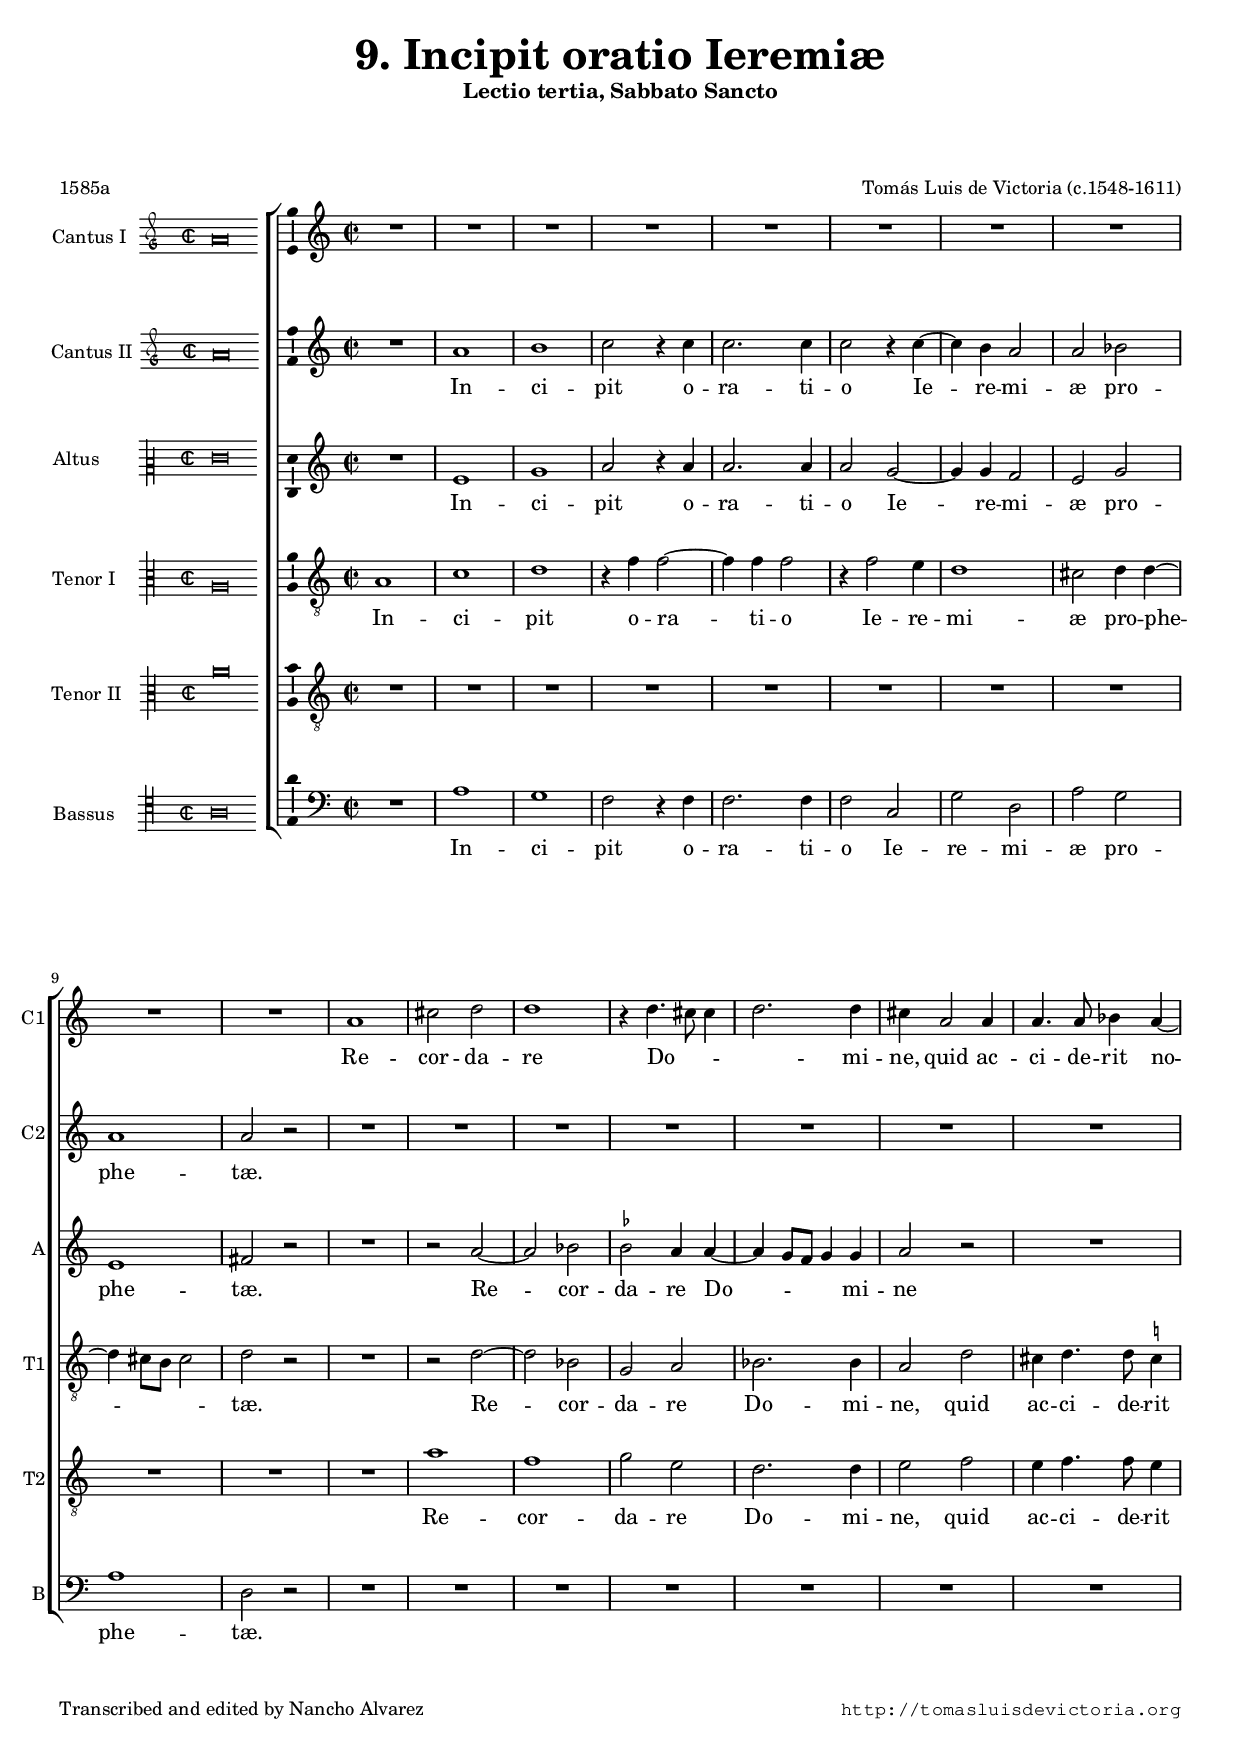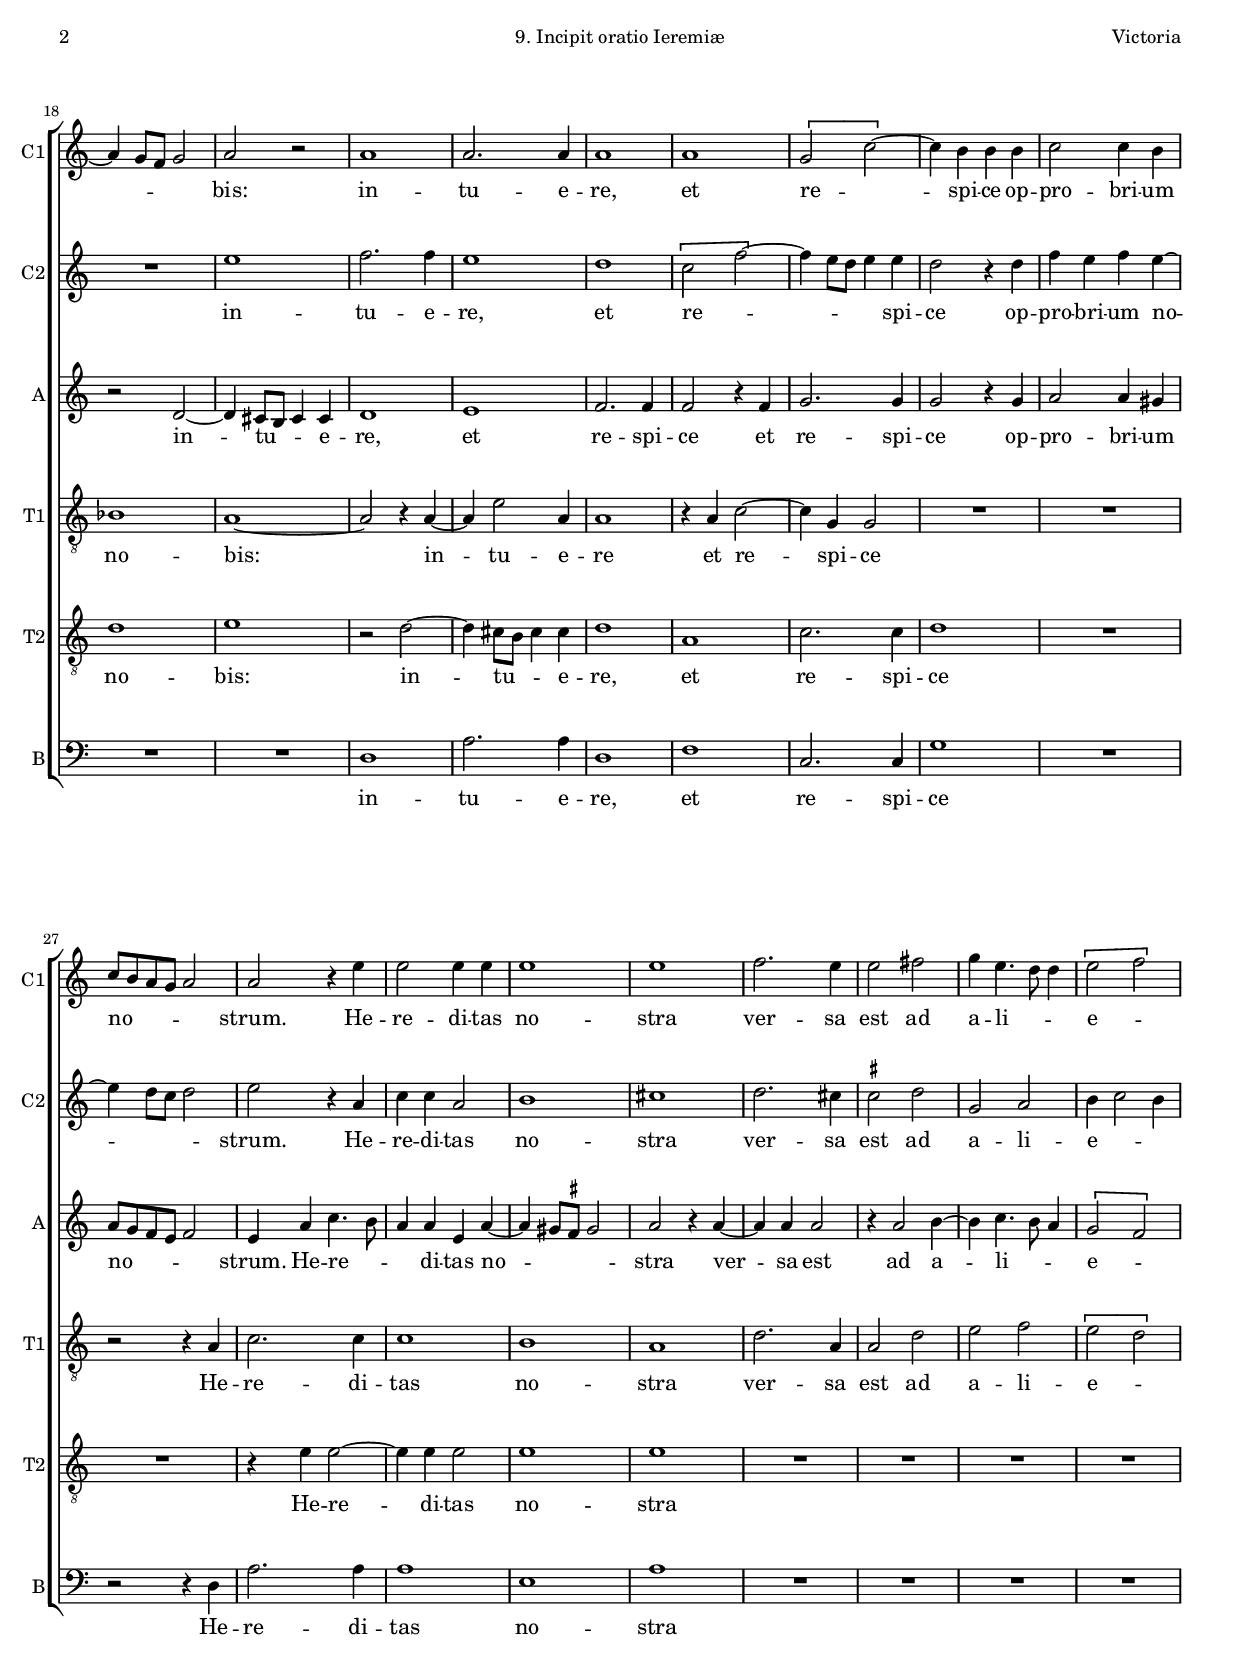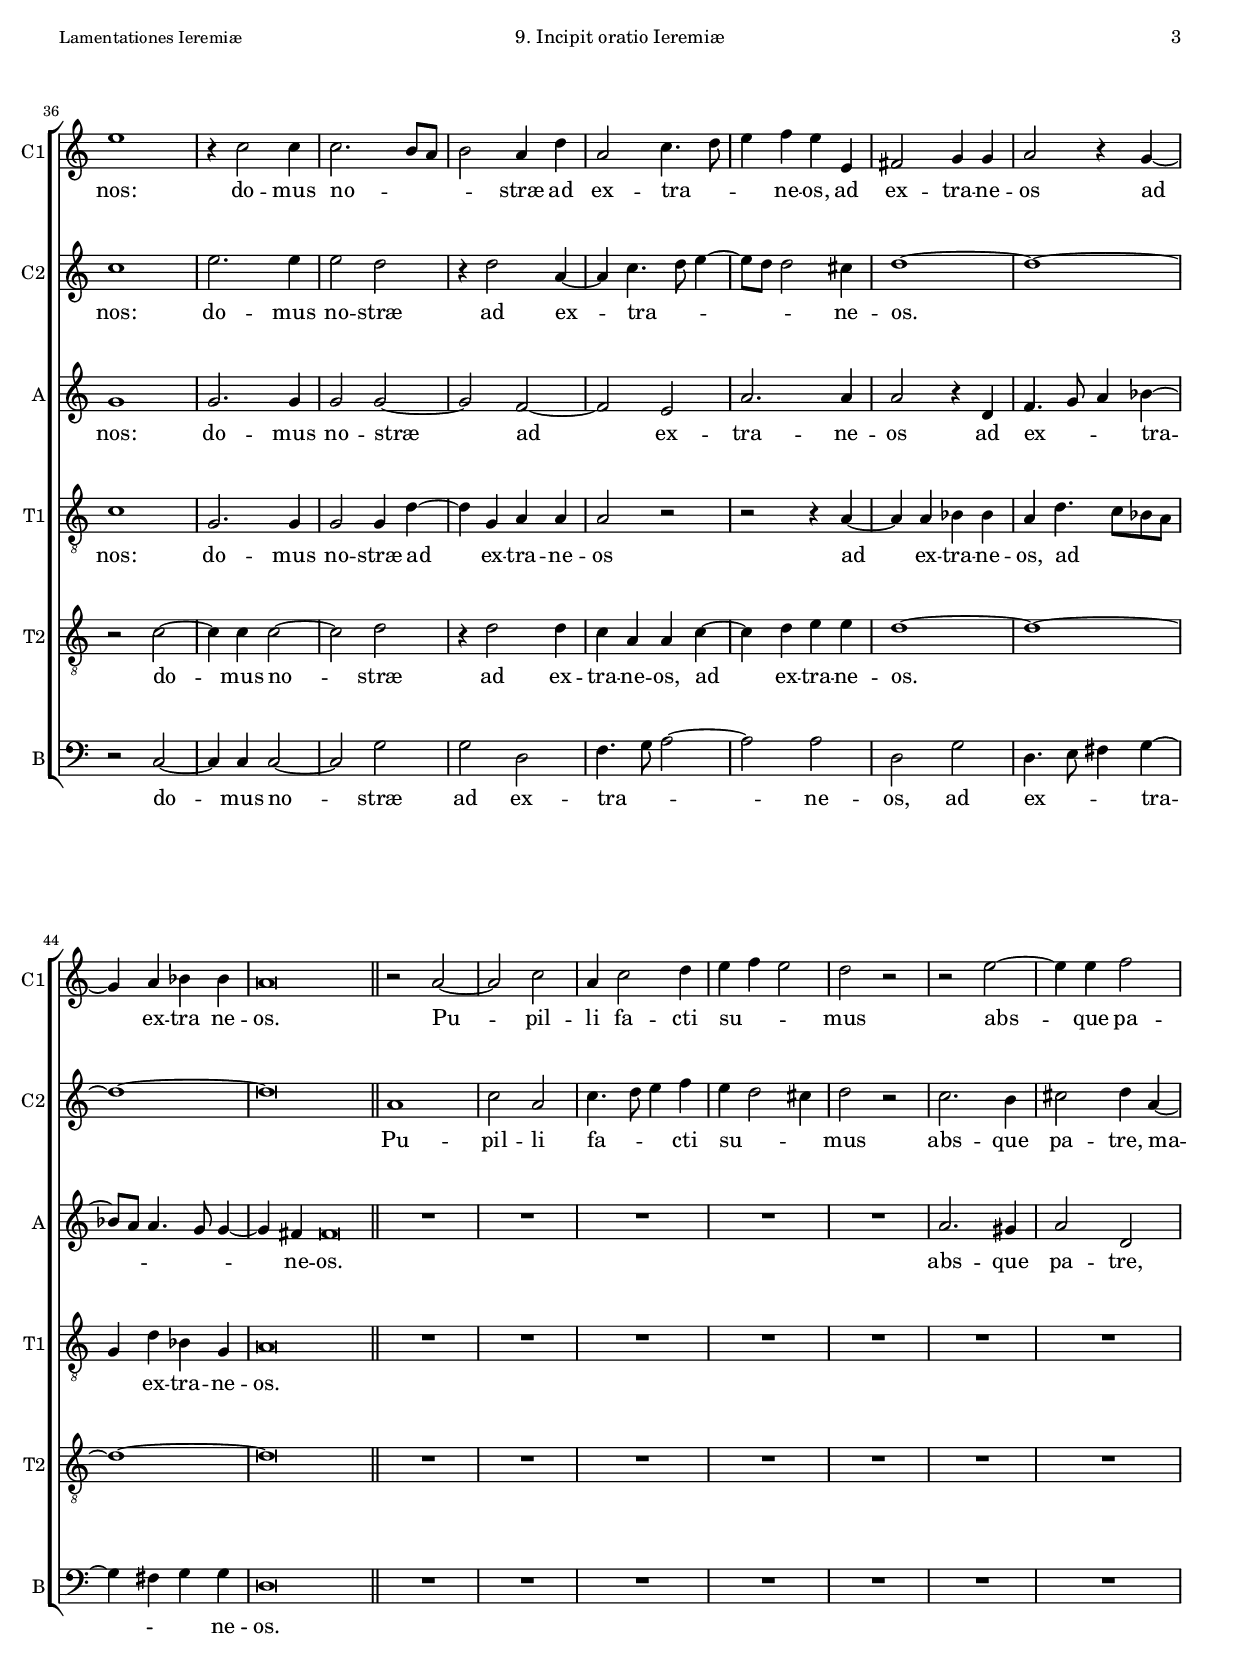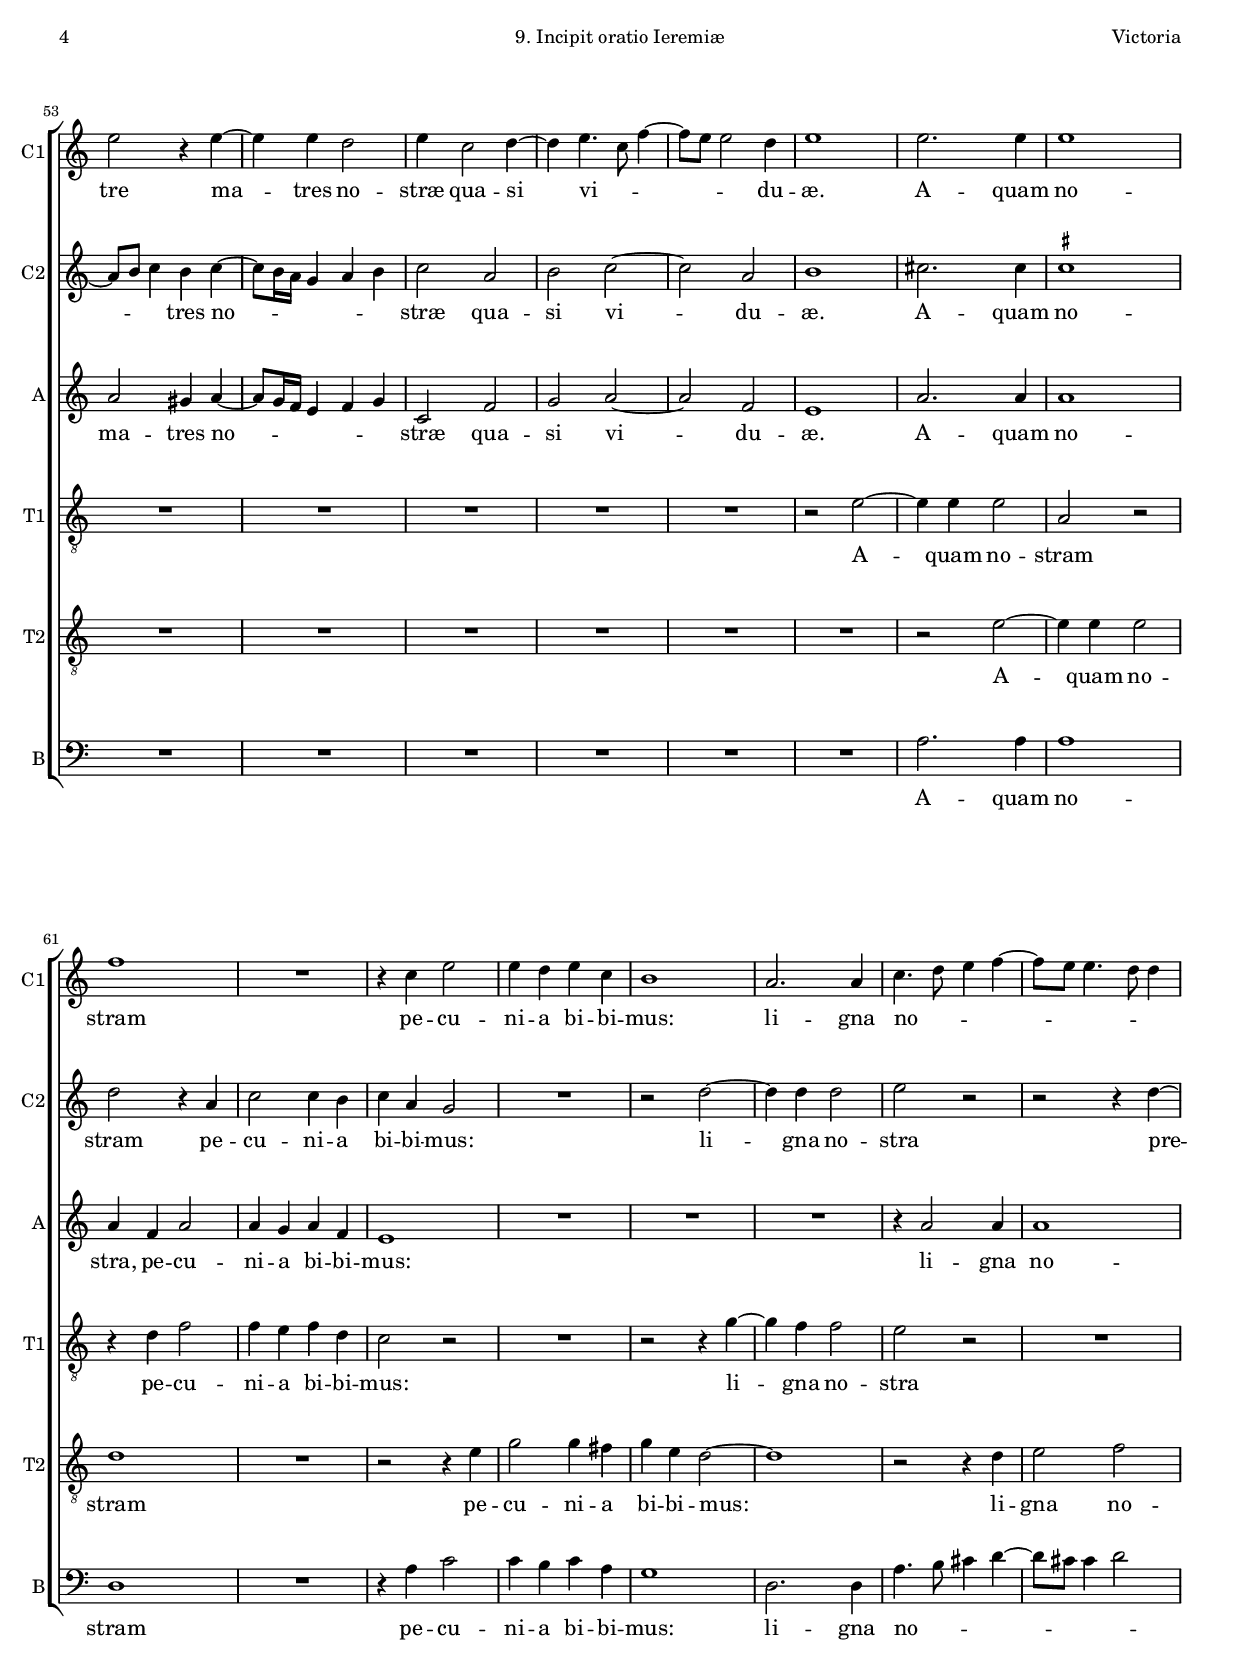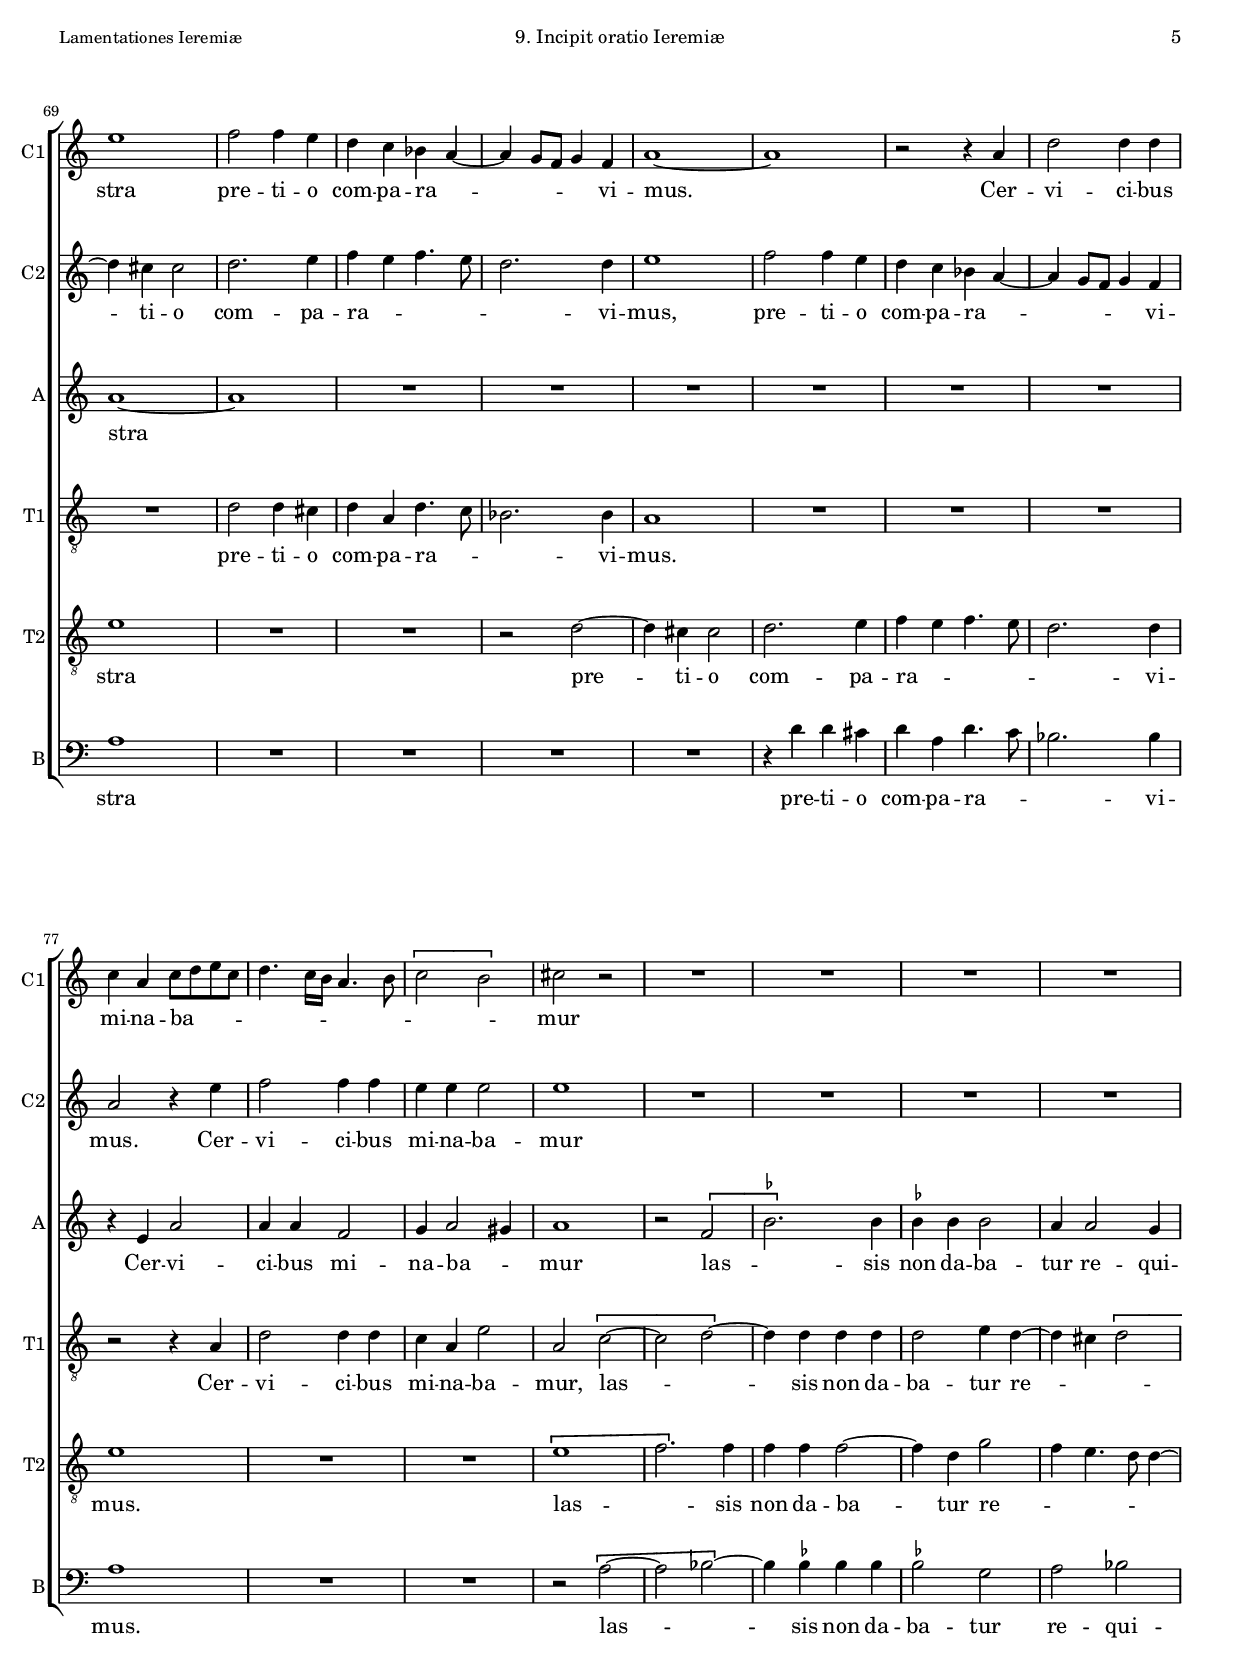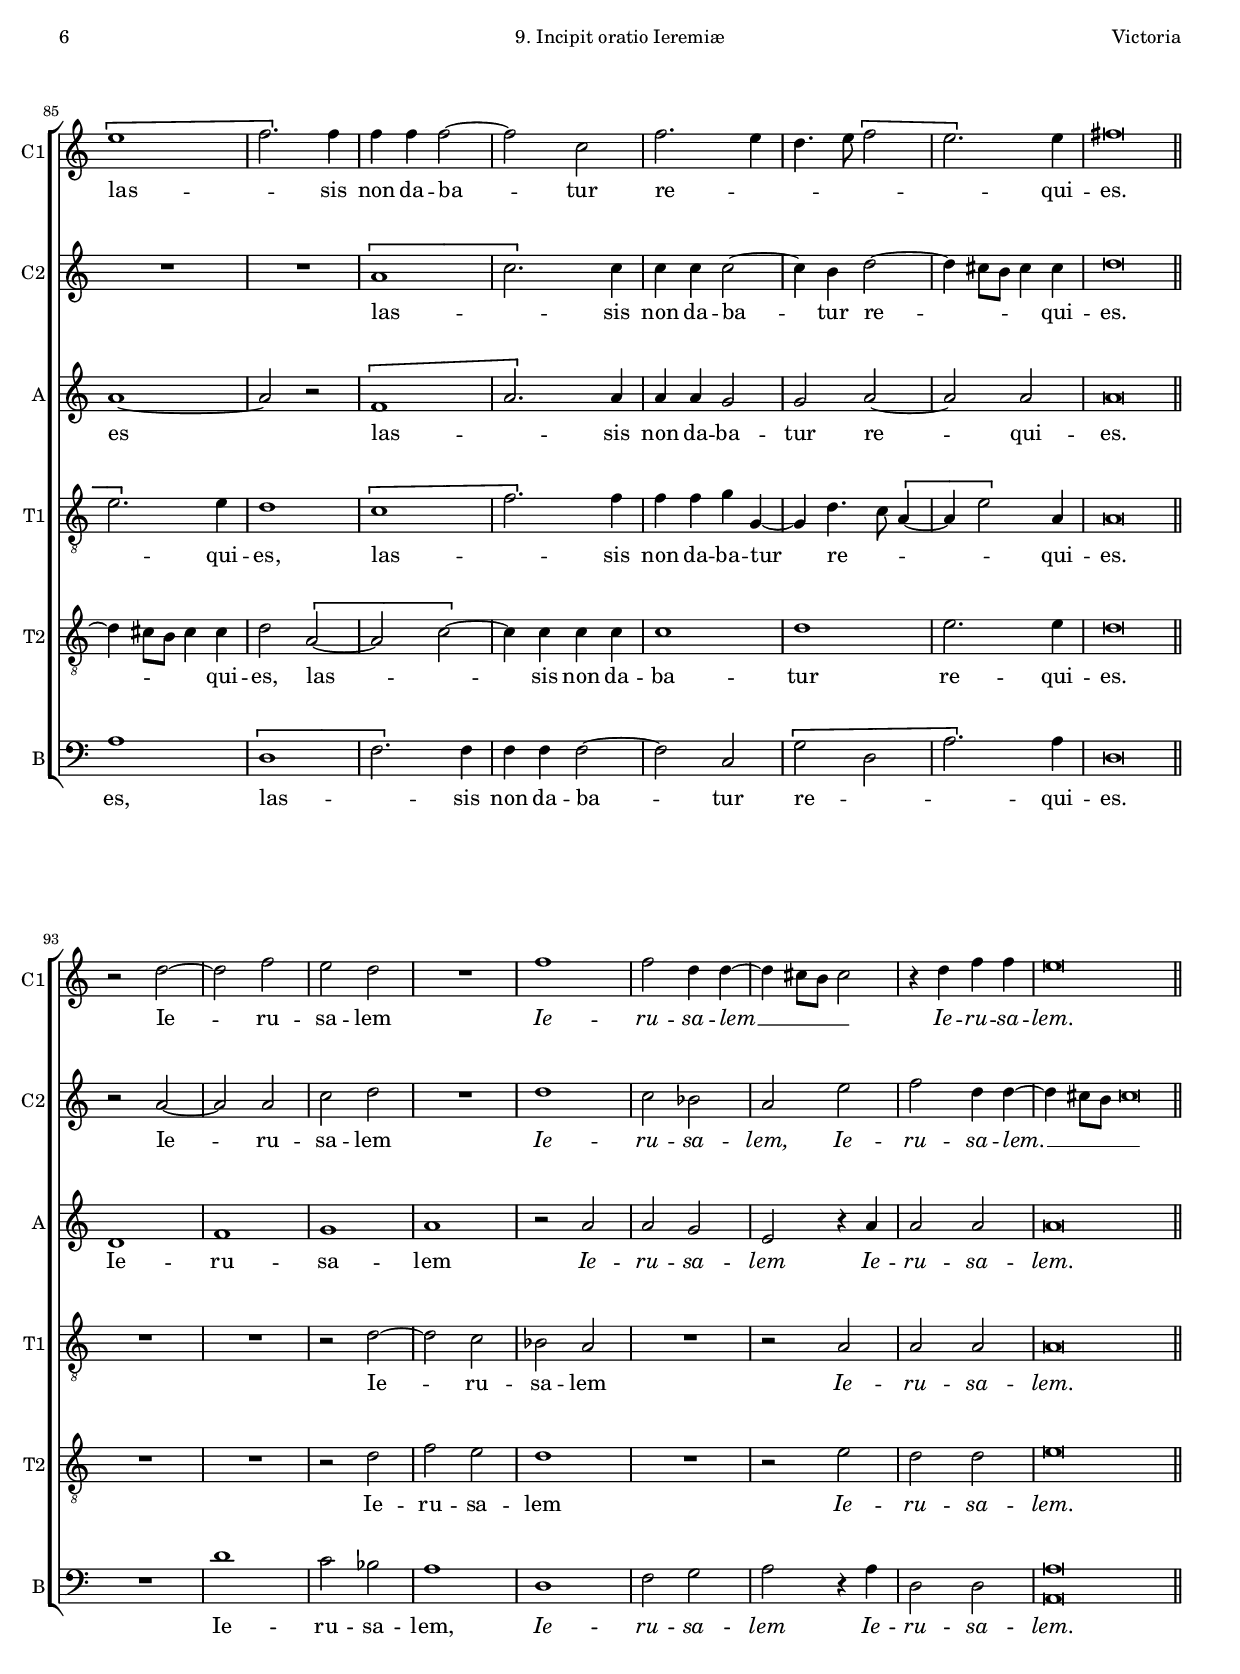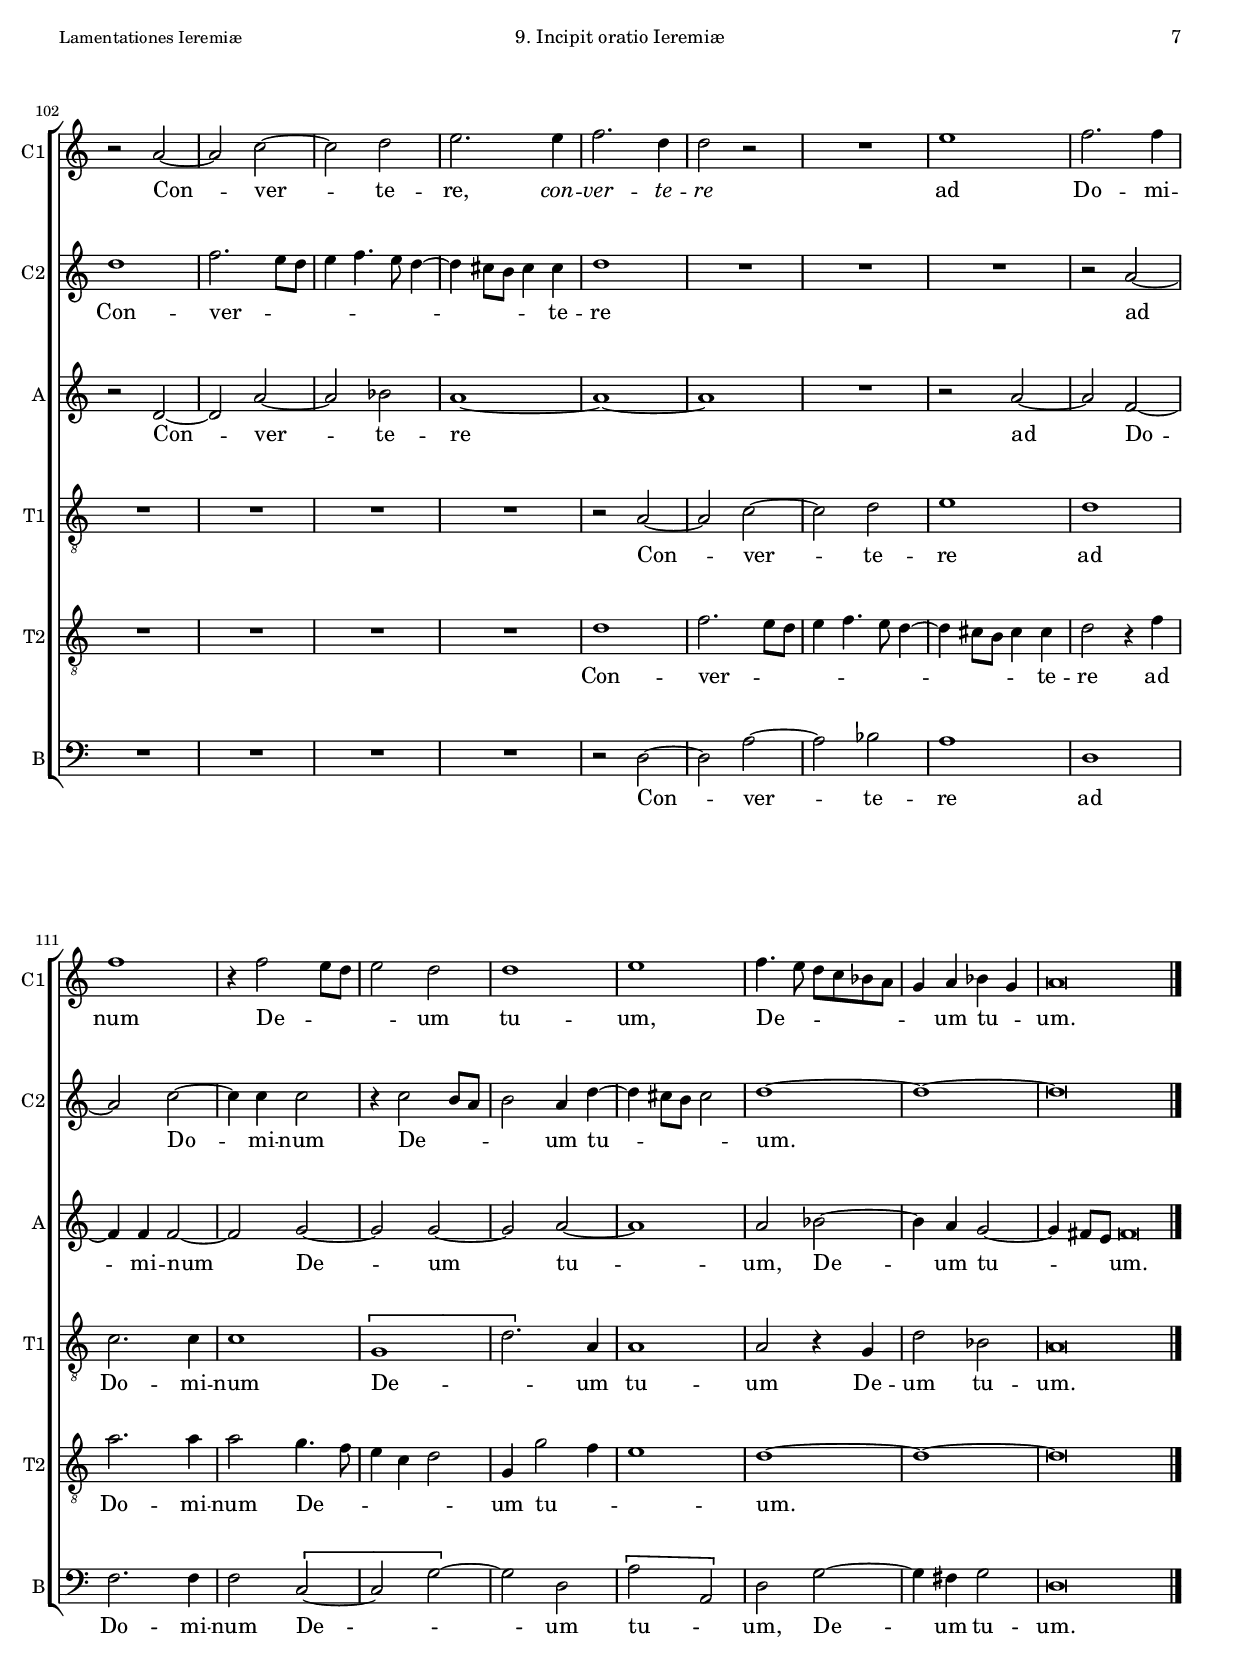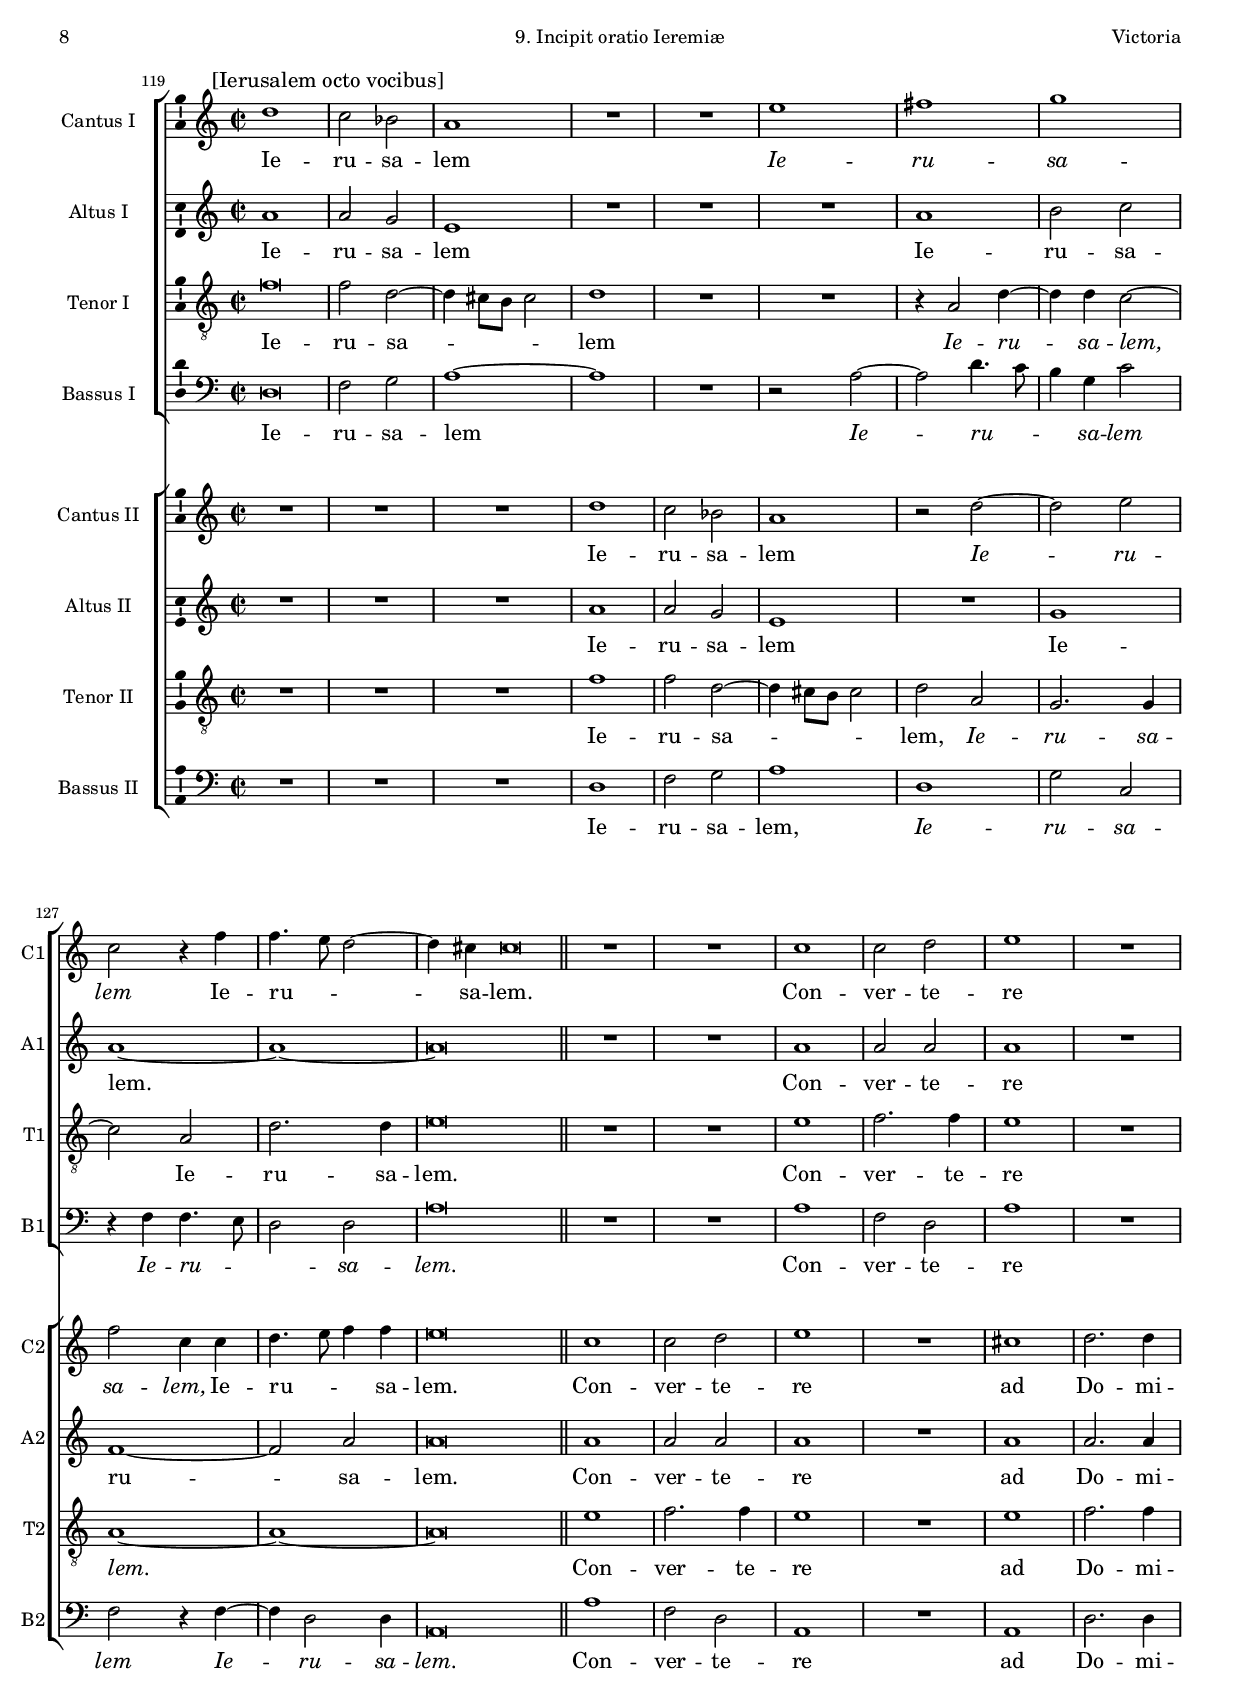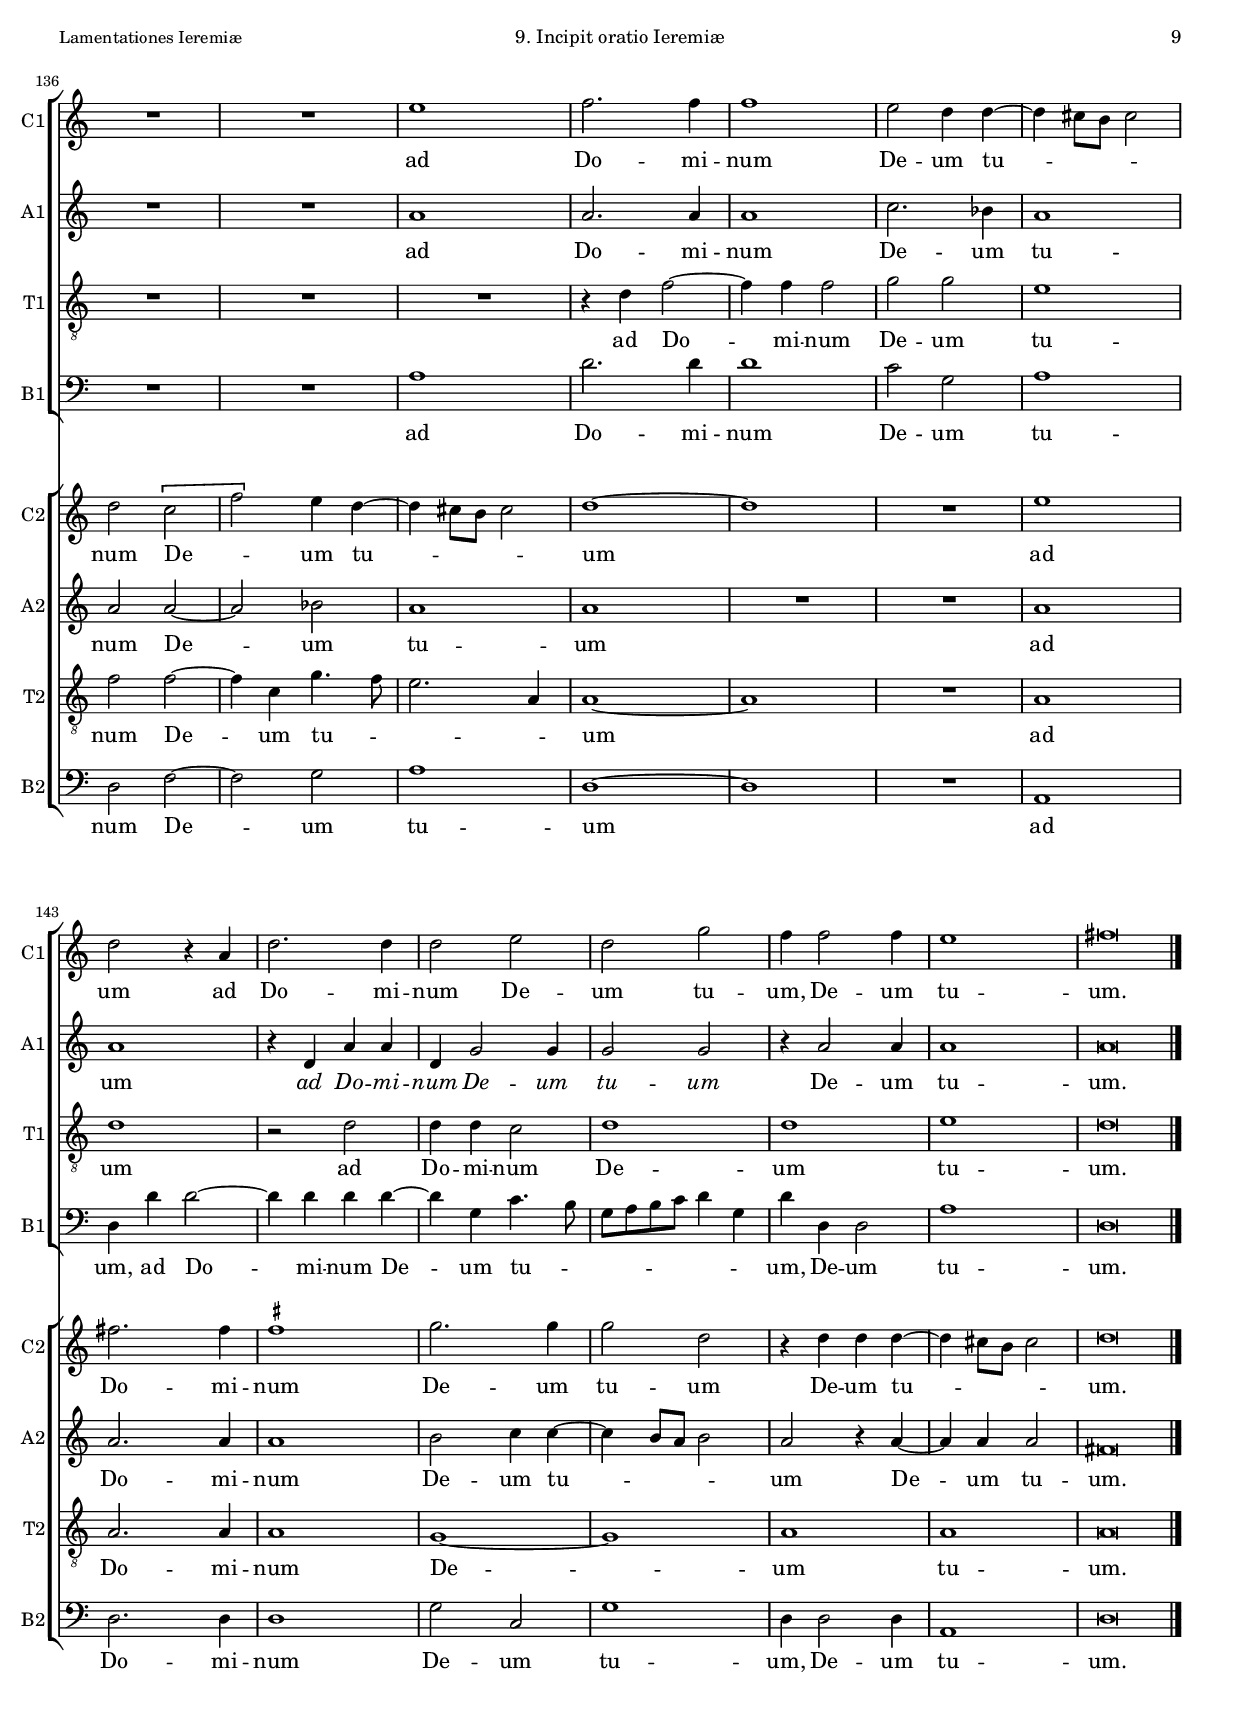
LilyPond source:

\version "2.18.0"

#(set-default-paper-size "a4")
#(set-global-staff-size 16.3)
#(ly:set-option 'point-and-click #f)
%mobile -s11 -i2.2 -m7 -ball

italicas=\override LyricText.font-shape = #'italic
rectas=\override LyricText.font-shape = #'upright
ss=\once \set suggestAccidentals = ##t
incipitwidth=20

htitle="9. Incipit oratio Ieremiæ"
hcomposer="Victoria"

% Lamentaciones de Jeremías
% He cotejado el texto de las lamentaciones con un breviario romano de 1686

\header {
	title=\markup{\fontsize #3 "9. Incipit oratio Ieremiæ" }
	subtitle=\markup{"Lectio tertia, Sabbato Sancto"} % Sabbatho
	subsubtitle=\markup{\column{" " " " " "}}
	composer="Tomás Luis de Victoria (c.1548-1611)"
        pdfauthor=\composer
	poet = "1585a"
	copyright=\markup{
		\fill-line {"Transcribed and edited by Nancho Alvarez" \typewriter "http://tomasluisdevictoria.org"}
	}
%	tagline=""
}


global={\key a \minor \time 2/2 
				\skip 1*45 \bar "||"
				\skip 1*47 \bar "||" \break
				\skip 1*9 \bar "||" \break
				\skip 1*17 \bar "|."
}

cantus={
	R1*4/4 |
	R1*4/4 |
	R1*4/4 |
	R1*4/4 |
%5
	R1*4/4 |
	R1*4/4 |
	R1*4/4 |
	R1*4/4 |
	R1*4/4 |
%10
	R1*4/4 |
	a'1 |
	cis''2 d'' |
	d''1 |
	r4 d''4. cis''8 cis''4 |
%15
	d''2. d''4 |
	cis'' a'2 a'4 |
	a'4. a'8 bes'4 a' ~ |
	a' g'8 f' g'2 |
	a' r |
%20
	a'1 |
	a'2. a'4 |
	a'1 |
	a' |
	\[g'2 c'' ~ \] |
%25
	c''4 b' b' b' |
	c''2 c''4 b' |
	c''8 b' a' g' a'2 |
	a' r4 e'' |
	e''2 e''4 e'' |
%30
	e''1 |
	e'' |
	f''2. e''4 |
	e''2 fis'' |
	g''4 e''4. d''8 d''4 |
%35
	\[e''2 f''\] |
	e''1 |
	r4 c''2 c''4 |
	c''2. b'8 a' |
	b'2 a'4 d'' |
%40
	a'2 c''4. d''8 |
	e''4 f'' e'' e' |
	fis'2 g'4 g' |
	a'2 r4 g' ~ |
	g' a' bes' bes' |
%45
	a'\breve*1/2 |
	r2 a' ~ |
	a' c'' |
	a'4 c''2 d''4 |
	e'' f'' e''2 |
%50
	d'' r |
	r e'' ~ |
	e''4 e'' f''2 |
	e'' r4 e'' ~ |
	e'' e'' d''2 |
%55
	e''4 c''2 d''4 ~ |
	d'' e''4. c''8 f''4 ~ |
	f''8 e'' e''2 d''4 |
	e''1 |
	e''2. e''4 |
%60
	e''1 |
	f'' |
	R1*4/4 |
	r4 c'' e''2 |
	e''4 d'' e'' c'' |
%65
	b'1 |
	a'2. a'4 |
	c''4. d''8 e''4 f'' ~ |
	f''8 e'' e''4. d''8 d''4 |
	e''1 |
%70
	f''2 f''4 e'' |
	d'' c'' bes' a' ~ |
	a' g'8 f' g'4 f' |
	a'1 ~ |
	a' |
%75
	r2 r4 a' |
	d''2 d''4 d'' |
	c'' a' c''8 d'' e'' c'' |
	d''4. c''16 b' a'4. b'8 |
	\[c''2 b'\] |
%80
	cis'' r |
	R1*4/4 |
	R1*4/4 |
	R1*4/4 |
	R1*4/4 |
%85
	\[e''1 |
	f''2.\] f''4 |
	f'' f'' f''2 ~ |
	f'' c'' |
	f''2. e''4 |
%90
	d''4. e''8 \[f''2 |
	e''2.\] e''4 |
	fis''\breve*1/2 |
	r2 d'' ~ |
	d'' f'' |
%95
	e'' d'' |
	R1*4/4 |
	f''1 |
	f''2 d''4 d'' ~ |
	d'' cis''8 b' cis''2 |
%100
	r4 d'' f'' f'' |
	e''\breve*1/2 |
	r2 a' ~ |
	a' c'' ~ |
	c'' d'' |
%105
	e''2. e''4 |
	f''2. d''4 |
	d''2 r |
	R1*4/4 |
	e''1 |
%110
	f''2. f''4 |
	f''1 |
	r4 f''2 e''8 d'' |
	e''2 d'' |
	d''1 |
%115
	e'' |
	f''4. e''8 d'' c'' bes' a' |
	g'4 a' bes' g' |
	a'\breve*1/2 |
}

cantusdos={
	R1*4/4 |
	a'1 |
	b' |
	c''2 r4 c'' |
%5
	c''2. c''4 |
	c''2 r4 c'' ~ |
	c'' b' a'2 |
	a' bes' |
	a'1 |
%10
	a'2 r |
	R1*4/4 |
	R1*4/4 |
	R1*4/4 |
	R1*4/4 |
%15
	R1*4/4 |
	R1*4/4 |
	R1*4/4 |
	R1*4/4 |
	e''1 |
%20
	f''2. f''4 |
	e''1 |
	d'' |
	\[c''2 f'' ~ \] |
	f''4 e''8 d'' e''4 e'' |
%25
	d''2 r4 d'' |
	f'' e'' f'' e'' ~ |
	e'' d''8 c'' d''2 |
	e'' r4 a' |
	c'' c'' a'2 |
%30
	b'1 |
	cis'' |
	d''2. cis''4 |
	\ss cis''2 d'' |
	g' a' |
%35
	b'4 c''2 b'4 |
	c''1 |
	e''2. e''4 |
	e''2 d'' |
	r4 d''2 a'4 ~ |
%40
	a' c''4. d''8 e''4 ~ |
	e''8 d'' d''2 cis''4 |
	d''1 ~ |
	d'' ~ |
	d'' ~ |
%45
	d''\breve*1/2 |
	a'1 |
	c''2 a' |
	c''4. d''8 e''4 f'' |
	e'' d''2 cis''4 |
%50
	d''2 r |
	c''2. b'4 |
	cis''2 d''4 a' ~ |
	a'8 b' c''4 b' c'' ~ |
	c''8 b'16 a' g'4 a' b' |
%55
	c''2 a' |
	b' c'' ~ |
	c'' a' |
	b'1 |
	cis''2. cis''4 |
%60
	\ss cis''1 |
	d''2 r4 a' |
	c''2 c''4 b' |
	c'' a' g'2 |
	R1*4/4 |
%65
	r2 d'' ~ |
	d''4 d'' d''2 |
	e'' r |
	r r4 d'' ~ |
	d'' cis'' cis''2 |
%70
	d''2. e''4 |
	f'' e'' f''4. e''8 |
	d''2. d''4 |
	e''1 |
	f''2 f''4 e'' |
%75
	d'' c'' bes' a' ~ |
	a' g'8 f' g'4 f' |
	a'2 r4 e'' |
	f''2 f''4 f'' |
	e'' e'' e''2 |
%80
	e''1 |
	R1*4/4 |
	R1*4/4 |
	R1*4/4 |
	R1*4/4 |
%85
	R1*4/4 |
	R1*4/4 |
	\[a'1 |
	c''2.\] c''4 |
	c'' c'' c''2 ~ |
%90
	c''4 b' d''2 ~ |
	d''4 cis''8 b' cis''4 cis'' |
	d''\breve*1/2 |
	r2 a' ~ |
	a' a' |
%95
	c'' d'' |
	R1*4/4 |
	d''1 |
	c''2 bes' |
	a' e'' |
%100
	f'' d''4 d'' ~ | % el signo "ij" está debajo del fa
	d'' cis''8 b' cis''\breve*1/4 |
	d''1 |
	f''2. e''8 d'' |
	e''4 f''4. e''8 d''4 ~ |
%105
	d'' cis''8 b' cis''4 cis'' |
	d''1 |
	R1*4/4 |
	R1*4/4 |
	R1*4/4 |
%110
	r2 a' ~ |
	a' c'' ~ |
	c''4 c'' c''2 |
	r4 c''2 b'8 a' |
	b'2 a'4 d'' ~ |
%115
	d'' cis''8 b' cis''2 |
	d''1 ~ |
	d'' ~ |
	d''\breve*1/2 |
}

altus={
	R1*4/4 |
	e'1 |
	g' |
	a'2 r4 a' |
%5
	a'2. a'4 |
	a'2 g' ~ |
	g'4 g' f'2 |
	e' g' |
	e'1 |
%10
	fis'2 r |
	R1*4/4 |
	r2 a' ~ |
	a' bes' |
	\ss bes' a'4 a' ~ |
%15
	a' g'8 f' g'4 g' |
	a'2 r |
	R1*4/4 |
	r2 d' ~ |
	d'4 cis'8 b cis'4 cis' |
%20
	d'1 |
	e' |
	f'2. f'4 |
	f'2 r4 f' |
	g'2. g'4 |
%25
	g'2 r4 g' |
	a'2 a'4 gis' |
	a'8 g' f' e' f'2 |
	e'4 a' c''4. b'8 |
	a'4 a' e' a' ~ |
%30
	a' gis'8 \ss fis' gis'2 |
	a' r4 a' ~ |
	a' a' a'2 |
	r4 a'2 b'4 ~ |
	b' c''4. b'8 a'4 |
%35
	\[g'2 f'\] |
	g'1 |
	g'2. g'4 |
	g'2 g' ~ |
	g' f' ~ |
%40
	f' e' |
	a'2. a'4 |
	a'2 r4 d' |
	f'4. g'8 a'4 bes' ~ |
	bes'8 a' a'4. g'8 g'4 ~ |
%45
	g' fis' fis'\breve*1/4 |
	R1*4/4 |
	R1*4/4 |
	R1*4/4 |
	R1*4/4 |
%50
	R1*4/4 |
	a'2. gis'4 |
	a'2 d' |
	a' gis'4 a' ~ |
	a'8 g'16 f' e'4 f' g' |
%55
	c'2 f' |
	g' a' ~ |
	a' f' |
	e'1 |
	a'2. a'4 |
%60
	a'1 |
	a'4 f' a'2 |
	a'4 g' a' f' |
	e'1 |
	R1*4/4 |
%65
	R1*4/4 |
	R1*4/4 |
	r4 a'2 a'4 |
	a'1 |
	a' ~ |
%70
	a' |
	R1*4/4 |
	R1*4/4 |
	R1*4/4 |
	R1*4/4 |
%75
	R1*4/4 |
	R1*4/4 |
	r4 e' a'2 |
	a'4 a' f'2 |
	g'4 a'2 gis'4 |
%80
	a'1 |
	r2 \[f' |
	\ss bes'2.\] bes'4 |
	\ss bes' bes' bes'2 |
	a'4 a'2 g'4 |
%85
	a'1 ~ |
	a'2 r |
	\[f'1 |
	a'2.\] a'4 |
	a' a' g'2 |
%90
	g' a' ~ |
	a' a' |
	a'\breve*1/2 |
	d'1 |
	f' |
%95
	g' |
	a' |
	r2 a' |
	a' g' |
	e' r4 a' |
%100
	a'2 a' |
	a'\breve*1/2 |
	r2 d' ~ |
	d' a' ~ |
	a' bes' |
%105
	a'1 ~ |
	a' ~ |
	a' |
	R1*4/4 |
	r2 a' ~ |
%110
	a' f' ~ |
	f'4 f' f'2 ~ |
	f' g' ~ |
	g' g' ~ |
	g' a' ~ |
%115
	a'1 |
	a'2 bes' ~ |
	bes'4 a' g'2 ~ |
	g'4 fis'8 e' fis'\breve*1/4 |
}

tenor={
	a1 |
	c' |
	d' |
	r4 f' f'2 ~ |
%5
	f'4 f' f'2 |
	r4 f'2 e'4 |
	d'1 |
	cis'2 d'4 d' ~ |
	d' cis'8 b cis'2 |
%10
	d' r |
	R1*4/4 |
	r2 d' ~ |
	d' bes |
	g a |
%15
	bes2. bes4 |
	a2 d' |
	cis'4 d'4. d'8 \ss c'4 |
	bes1 |
	a ~ |
%20
	a2 r4 a ~ |
	a e'2 a4 |
	a1 |
	r4 a c'2 ~ |
	c'4 g g2 |
%25
	R1*4/4 |
	R1*4/4 |
	r2 r4 a |
	c'2. c'4 |
	c'1 |
%30
	b |
	a |
	d'2. a4 |
	a2 d' |
	e' f' |
%35
	\[e' d'\] |
	c'1 |
	g2. g4 |
	g2 g4 d' ~ |
	d' g a a |
%40
	a2 r |
	r r4 a ~ |
	a a bes bes |
	a d'4. c'8 bes a |
	g4 d' bes g |
%45
	a\breve*1/2 |
	R1*4/4 |
	R1*4/4 |
	R1*4/4 |
	R1*4/4 |
%50
	R1*4/4 |
	R1*4/4 |
	R1*4/4 |
	R1*4/4 |
	R1*4/4 |
%55
	R1*4/4 |
	R1*4/4 |
	R1*4/4 |
	r2 e' ~ |
	e'4 e' e'2 |
%60
	a r |
	r4 d' f'2 |
	f'4 e' f' d' |
	c'2 r |
	R1*4/4 |
%65
	r2 r4 g' ~ |
	g' f' f'2 |
	e' r |
	R1*4/4 |
	R1*4/4 |
%70
	d'2 d'4 cis' |
	d' a d'4. c'8 |
	bes2. bes4 |
	a1 |
	R1*4/4 |
%75
	R1*4/4 |
	R1*4/4 |
	r2 r4 a |
	d'2 d'4 d' |
	c' a e'2 |
%80
	a \[c' ~ |
	c' d' ~ \] |
	d'4 d' d' d' |
	d'2 e'4 d' ~ |
	d' cis' \[d'2 |
%85
	e'2.\] e'4 |
	d'1 |
	\[c' |
	f'2.\] f'4 |
	f' f' g' g ~ |
%90
	g d'4. c'8 \[a4 ~ |
	a e'2\] a4 |
	a\breve*1/2 |
	R1*4/4 |
	R1*4/4 |
%95
	r2 d' ~ |
	d' c' |
	bes a |
	R1*4/4 |
	r2 a |
%100
	a a |
	a\breve*1/2 |
	R1*4/4 |
	R1*4/4 |
	R1*4/4 |
%105
	R1*4/4 |
	r2 a ~ |
	a c' ~ |
	c' d' |
	e'1 |
%110
	d' |
	c'2. c'4 |
	c'1 |
	\[g |
	d'2.\] a4 |
%115
	a1 |
	a2 r4 g |
	d'2 bes |
	a\breve*1/2 |
}

tenordos={
	R1*4/4 |
	R1*4/4 |
	R1*4/4 |
	R1*4/4 |
%5
	R1*4/4 |
	R1*4/4 |
	R1*4/4 |
	R1*4/4 |
	R1*4/4 |
%10
	R1*4/4 |
	R1*4/4 |
	a'1 |
	f' |
	g'2 e' |
%15
	d'2. d'4 |
	e'2 f' |
	e'4 f'4. f'8 e'4 |
	d'1 |
	e' |
%20
	r2 d' ~ |
	d'4 cis'8 b cis'4 cis' |
	d'1 |
	a |
	c'2. c'4 |
%25
	d'1 |
	R1*4/4 |
	R1*4/4 |
	r4 e' e'2 ~ |
	e'4 e' e'2 |
%30
	e'1 |
	e' |
	R1*4/4 |
	R1*4/4 |
	R1*4/4 |
%35
	R1*4/4 |
	r2 c' ~ |
	c'4 c' c'2 ~ |
	c' d' |
	r4 d'2 d'4 |
%40
	c' a a c' ~ |
	c' d' e' e' |
	d'1 ~ |
	d' ~ |
	d' ~ |
%45
	d'\breve*1/2 |
	R1*4/4 |
	R1*4/4 |
	R1*4/4 |
	R1*4/4 |
%50
	R1*4/4 |
	R1*4/4 |
	R1*4/4 |
	R1*4/4 |
	R1*4/4 |
%55
	R1*4/4 |
	R1*4/4 |
	R1*4/4 |
	R1*4/4 |
	r2 e' ~ |
%60
	e'4 e' e'2 |
	d'1 |
	R1*4/4 |
	r2 r4 e' |
	g'2 g'4 fis' |
%65
	g' e' d'2 ~ |
	d'1 |
	r2 r4 d' |
	e'2 f' |
	e'1 |
%70
	R1*4/4 |
	R1*4/4 |
	r2 d' ~ |
	d'4 cis' cis'2 |
	d'2. e'4 |
%75
	f' e' f'4. e'8 |
	d'2. d'4 |
	e'1 |
	R1*4/4 |
	R1*4/4 |
%80
	\[e'1 |
	f'2.\] f'4 |
	f' f' f'2 ~ |
	f'4 d' g'2 |
	f'4 e'4. d'8 d'4 ~ |
%85
	d' cis'8 b cis'4 cis' |
	d'2 \[a ~ |
	a c' ~ \] |
	c'4 c' c' c' |
	c'1 |
%90
	d' |
	e'2. e'4 |
	d'\breve*1/2 |
	R1*4/4 |
	R1*4/4 |
%95
	r2 d' |
	f' e' |
	d'1 |
	R1*4/4 |
	r2 e' |
%100
	d' d' |
	e'\breve*1/2 |
	R1*4/4 |
	R1*4/4 |
	R1*4/4 |
%105
	R1*4/4 |
	d'1 |
	f'2. e'8 d' |
	e'4 f'4. e'8 d'4 ~ |
	d' cis'8 b cis'4 cis' |
%110
	d'2 r4 f' |
	a'2. a'4 |
	a'2 g'4. f'8 |
	e'4 c' d'2 |
	g4 g'2 f'4 |
%115
	e'1 |
	d' ~ |
	d' ~ |
	d'\breve*1/2 |

}

bassus={
	R1*4/4 |
	a1 |
	g |
	f2 r4 f |
%5
	f2. f4 |
	f2 c |
	g d |
	a g |
	a1 |
%10
	d2 r |
	R1*4/4 |
	R1*4/4 |
	R1*4/4 |
	R1*4/4 |
%15
	R1*4/4 |
	R1*4/4 |
	R1*4/4 |
	R1*4/4 |
	R1*4/4 |
%20
	d1 |
	a2. a4 |
	d1 |
	f |
	c2. c4 |
%25
	g1 |
	R1*4/4 |
	r2 r4 d |
	a2. a4 |
	a1 |
%30
	e |
	a |
	R1*4/4 |
	R1*4/4 |
	R1*4/4 |
%35
	R1*4/4 |
	r2 c ~ |
	c4 c c2 ~ |
	c g |
	g d |
%40
	f4. g8 a2 ~ |
	a a |
	d g |
	d4. e8 fis4 g ~ |
	g fis g g |
%45
	d\breve*1/2 |
	R1*4/4 |
	R1*4/4 |
	R1*4/4 |
	R1*4/4 |
%50
	R1*4/4 |
	R1*4/4 |
	R1*4/4 |
	R1*4/4 |
	R1*4/4 |
%55
	R1*4/4 |
	R1*4/4 |
	R1*4/4 |
	R1*4/4 |
	a2. a4 |
%60
	a1 |
	d |
	R1*4/4 |
	r4 a c'2 |
	c'4 b c' a |
%65
	g1 |
	d2. d4 |
	a4. b8 cis'4 d' ~ |
	d'8 cis' cis'4 d'2 |
	a1 |
%70
	R1*4/4 |
	R1*4/4 |
	R1*4/4 |
	R1*4/4 |
	r4 d' d' cis' |
%75
	d' a d'4. c'8 |
	bes2. bes4 |
	a1 |
	R1*4/4 |
	R1*4/4 |
%80
	r2 \[a ~ |
	a bes ~ \] |
	bes4 \ss bes bes bes |
	\ss bes2 g |
	a bes |
%85
	a1 |
	\[d |
	f2.\] f4 |
	f f f2 ~ |
	f c |
%90
	\[g d |
	a2.\] a4 |
	d\breve*1/2 |
	R1*4/4 |
	d'1 |
%95
	c'2 bes |
	a1 |
	d |
	f2 g |
	a r4 a |
%100
	d2 d |
	<a a,>\breve*1/2 |
	R1*4/4 |
	R1*4/4 |
	R1*4/4 |
%105
	R1*4/4 |
	r2 d ~ |
	d a ~ |
	a bes |
	a1 |
%110
	d |
	f2. f4 |
	f2 \[c ~ |
	c g ~ \] |
	g d |
%115
	\[a a,\] |
	d g ~ |
	g4 fis g2 |
	d\breve*1/2 |
}

textocantus=\lyricmode{
Re -- cor -- da -- re
Do -- _ _ _ mi -- ne,
quid ac -- ci -- de -- rit no -- _ _ _ _ bis:
in -- tu -- e -- re,
et re -- _ _ spi -- ce op -- pro -- bri -- um no -- _ _ _ _ strum.
% Hæreditas
He -- re -- di -- tas no -- stra ver -- sa est ad a -- li -- _ _ e -- _ nos:
do -- mus no -- _ _ _ stræ ad ex -- tra -- _ _ ne -- os,
ad ex -- tra -- ne -- os
ad _ ex -- tra ne -- os.
Pu -- _ pil -- li fa -- cti  su -- _ _ mus
abs -- _ que pa -- tre ma -- _ tres no -- stræ qua -- si _
vi -- _ _ _ _ _ du -- æ.
A -- quam no -- stram
pe -- cu -- ni -- a bi -- bi -- mus:
li -- gna no -- _ _ _ _ _ _ _ _  stra pre -- ti -- o com -- pa -- ra -- _ _ _ _ _ vi -- mus. _
% en la liturgia actual dice "Cervicibus mortis minabamur" (creo)
Cer -- vi -- ci -- bus mi -- na -- ba -- _ _ _ _ _ _ _ _ _ _ mur % :
las -- _ sis non da -- ba -- _ tur
re -- _ _ _ _ _ qui -- es.
Ie -- _ ru -- sa -- lem
\italicas
Ie -- ru -- sa -- lem __ _ _ _ _ 
Ie -- ru -- sa -- lem.
\rectas
Con -- _ ver -- _ te -- re,
\italicas
con -- ver -- te -- re
\rectas
ad Do -- mi -- num
De -- _ _ _ um tu -- um,
De -- _ _ _ _ _ _ um tu -- _ um.
}

textocantusdos=\lyricmode{
In -- ci -- pit
o -- ra -- ti -- o
Ie -- _ re -- mi -- æ pro -- phe -- tæ.
in -- tu -- e -- re,
et re -- _ _ _ _ _ spi -- ce
op -- pro -- bri -- um no -- _ _ _ _ strum.
He -- re -- di -- tas no -- stra
ver -- sa est ad  a -- li -- e -- _ _ nos:
do -- mus no -- stræ
ad ex -- _ tra -- _ _ _ _ _ ne -- os. _ _ _ 
Pu -- pil -- li fa -- _ _ cti su -- _ _ mus
abs -- que pa -- tre, ma -- _ _ _ tres no -- _ _ _ _ _ _ stræ
qua -- si vi -- _ du -- æ.
A -- quam no -- stram
pe -- cu -- ni -- a bi -- bi -- mus:
li -- _ gna no -- stra
pre -- _ ti -- o com -- pa -- ra -- _ _ _ _ vi -- mus,
pre -- ti -- o com -- pa -- ra -- _ _ _ _ _ vi -- mus.
Cer -- vi -- ci -- bus mi -- na -- ba -- mur
las -- _ sis
non da -- ba -- _ tur re -- _ _ _ _ qui -- es.
Ie -- _ ru -- sa -- lem
\italicas
Ie -- ru -- sa -- lem,
Ie -- ru -- sa -- lem. __ _ _ _ _ 
\rectas
Con -- ver -- _ _ _ _ _ _ _ _ _ _ te -- re
ad _ Do -- _ mi -- num De -- _ _ _ um tu -- _ _ _ _ um. _ _ 
}

textoaltus=\lyricmode{
In -- ci -- pit 
o -- ra -- ti -- o Ie -- _ re -- mi -- æ pro -- phe -- tæ.
Re -- _ cor -- da -- re Do -- _ _ _ _ mi -- ne
in -- _ tu -- _ _ e -- re,
et re -- spi -- ce
et re -- spi -- ce
op -- pro -- bri -- um no -- _ _ _ _ strum.
He -- re -- _ _ di -- tas no -- _ _ _ _ stra ver -- _ sa est
ad a -- _ li -- _ _ e -- _ nos:
do -- mus no -- stræ _ ad _ ex -- tra -- ne -- os % stræ, 
ad ex -- _ _ tra -- _ _ _ _ _ _ ne -- os.
abs -- que pa -- tre, ma -- tres no -- _ _ _ _ _ _ stræ qua -- si vi -- _ du -- æ.
A -- quam no -- stra, pe -- cu -- ni -- a bi -- bi -- mus:
li -- gna no -- stra _
Cer -- vi -- ci -- bus mi -- na -- ba -- _ mur
las -- _ sis non da -- ba -- tur
re -- qui -- es _
las -- _ sis
non da -- ba -- tur re -- _ qui -- es.
Ie -- ru -- sa -- lem
\italicas
Ie -- ru -- sa -- lem
Ie -- ru -- sa -- lem.
\rectas
Con -- _ ver -- _ te -- re _ _ 
ad _ Do -- _ mi -- num _
De -- _ um _ tu -- _ um,
De -- _ um tu -- _ _ _ um. % sic
}

textotenor=\lyricmode{
In -- ci -- pit o -- ra -- _ ti -- o Ie -- re -- mi -- æ 
pro -- phe -- _ _ _ _ tæ.
Re -- _ cor -- da -- re Do -- mi -- ne, 
quid ac -- ci -- de -- rit no -- bis: _
in -- _ tu -- e -- re
et re -- _ spi -- ce
He -- re -- di -- tas no -- stra ver -- sa est
ad a -- li -- e -- _ nos:
do -- mus no -- stræ
ad _ ex -- tra -- ne -- os
ad _ ex -- tra -- ne -- os, ad _ _ _ _  ex -- tra -- ne -- os.
A -- _ quam no -- stram pe -- cu -- ni -- a bi -- bi -- mus:
li -- _ gna no -- stra
pre -- ti -- o com -- pa -- ra -- _ _ vi -- mus.
Cer -- vi -- ci -- bus mi -- na -- ba -- mur,
las -- _ _ _ sis non da -- ba -- tur re -- _ _ _ _ qui -- es,
las -- _ sis
non da -- ba -- tur _ re -- _ _ _ _ qui -- es.
Ie -- _ ru -- sa -- lem
\italicas
Ie -- ru -- sa -- lem.
\rectas
Con -- _ ver -- _ te -- re ad Do -- mi -- num De -- _ um tu -- um
De -- um tu -- um.
}

textotenordos=\lyricmode{
Re -- cor -- da -- re
Do -- mi -- ne,
quid ac -- ci -- de -- rit no -- bis:
in -- _ tu -- _ _ e -- re,
et re -- spi -- ce
He -- re -- _ di -- tas no -- stra % stras
do -- _ mus no -- _ stræ
ad ex -- tra -- ne -- os,
ad _ ex -- tra -- ne -- os. _ _ _ 
A -- _ quam no -- stram
pe -- cu -- ni -- a bi -- bi -- mus: _
li -- gna no -- stra
pre -- _ ti -- o com -- pa -- ra -- _ _ _ _ vi -- mus.
las -- _ sis non da -- ba -- _ tur re -- _ _ _ _ _ _ _ _ qui -- es, 
las -- _ _ _ sis non da -- ba -- tur 
re -- qui -- es.
Ie -- ru -- sa -- lem
\italicas
Ie -- ru -- sa -- lem.
\rectas
Con -- ver -- _ _ _ _ _ _ _ _ _ _ te  -- re
ad Do -- mi -- num De -- _ _ _ _ um tu -- _ _ um. _ _ 
}

textobassus=\lyricmode{
In -- ci -- pit o -- ra -- ti -- o 
Ie -- re -- mi -- æ pro -- phe -- tæ.
in -- tu -- e -- re,
et re -- spi -- ce
He -- re -- di -- tas no -- stra
do -- _ mus no -- _ stræ ad ex -- tra -- _ _ _ ne -- os, 
ad ex -- _ _ tra -- _ _ _ ne -- os.
A -- quam no -- stram
pe -- cu -- ni -- a bi -- bi -- mus:
li -- gna no -- _ _ _ _ _ _ _ stra
pre -- ti -- o com -- pa -- ra -- _ _ vi -- mus.
las -- _ _ _ sis non da -- ba -- tur re -- qui -- es,
las -- _ sis non da -- ba -- _ tur re -- _ _ qui -- es.
Ie -- ru -- sa -- lem,
\italicas
Ie -- ru -- sa -- lem
Ie -- ru -- sa -- lem.
\rectas
Con -- _ ver -- _ te -- re
ad Do -- mi -- num De -- _ _ _ um
tu -- _ um,
De -- _ um tu -- um.
}

incipitcantus=\markup{
	\score{
		{ 
		\set Staff.instrumentName="Cantus I  "
		\override NoteHead.style = #'neomensural
		\override Rest.style = #'neomensural
		\override Staff.TimeSignature.style = #'neomensural
		\cadenzaOn 
		\clef "petrucci-g"
		\key a \minor
		\time 2/2
		a'\breve
		} 
	\layout { line-width=\incipitwidth indent = 0 }
	}
}

incipitcantusdos=\markup{
	\score{
		{ 
		\set Staff.instrumentName="Cantus II "
		\override NoteHead.style = #'neomensural
		\override Rest.style = #'neomensural
		\override Staff.TimeSignature.style = #'neomensural
		\cadenzaOn 
		\clef "petrucci-g"
		\key a \minor
		\time 2/2
		a'\breve
		} 
	\layout { line-width=\incipitwidth indent = 0 }
	}
}


incipitaltus=\markup{
	\score{
		{ 
		\set Staff.instrumentName="Altus       "
		\override NoteHead.style = #'neomensural 
		\override Rest.style = #'neomensural
		\override Staff.TimeSignature.style = #'neomensural
		\cadenzaOn 
		\clef "petrucci-c2"
		\key a \minor
		\time 2/2
		e'\breve
		} 
	\layout { line-width=\incipitwidth indent = 0 }
	}
}


incipittenor=\markup{
	\score{
		{ 
		\set Staff.instrumentName="Tenor I    "
		\override NoteHead.style = #'neomensural 
		\override Rest.style = #'neomensural
		\override Staff.TimeSignature.style = #'neomensural
		\cadenzaOn 
		\clef "petrucci-c3"
		\key a \minor
		\time 2/2
		a\breve
		} 
	\layout { line-width=\incipitwidth indent = 0 }
	}
}

incipittenordos=\markup{
	\score{
		{ 
		\set Staff.instrumentName="Tenor II   "
		\override NoteHead.style = #'neomensural 
		\override Rest.style = #'neomensural
		\override Staff.TimeSignature.style = #'neomensural
		\cadenzaOn 
		\clef "petrucci-c3"
		\key a \minor
		\time 2/2
		a'\breve
		} 
	\layout { line-width=\incipitwidth indent = 0 }
	}
}


incipitbassus=\markup{
	\score{
		{ 
		\set Staff.instrumentName="Bassus    "
		\override NoteHead.style = #'neomensural 
		\override Rest.style = #'neomensural
		\override Staff.TimeSignature.style = #'neomensural
		\cadenzaOn 
		\clef "petrucci-c4"
		\key a \minor
		\time 2/2
		a\breve
		} 
	\layout { line-width=\incipitwidth indent = 0 }
	}
}


\score {
\transpose c' c' {
\new ChoirStaff<<
		\new Staff <<\global
		\new Voice = "v1" {
			\set Staff.instrumentName = \incipitcantus
			\set Staff.shortInstrumentName = "C1"
			\clef "treble"
			\cantus }
		\new Lyrics \lyricsto "v1" { \textocantus }
		>>

		\new Staff <<\global
		\new Voice = "v2" {
			\set Staff.instrumentName = \incipitcantusdos
			\set Staff.shortInstrumentName = "C2"
			\clef "treble"
			\cantusdos }
		\new Lyrics \lyricsto "v2" { \textocantusdos }
		>>

		\new Staff <<\global
		\new Voice = "v3" {
			\set Staff.instrumentName = \incipitaltus
			\set Staff.shortInstrumentName = "A"
			\clef "treble"
			\altus }
		\new Lyrics \lyricsto "v3" { \textoaltus }
		>>

		\new Staff <<\global
		\new Voice = "v4" {
			\set Staff.instrumentName = \incipittenor
			\set Staff.shortInstrumentName = "T1"
			\clef "G_8"
			\tenor }
		\new Lyrics \lyricsto "v4" { \textotenor }
		>>

		\new Staff <<\global
		\new Voice = "v5" {
			\set Staff.instrumentName = \incipittenordos
			\set Staff.shortInstrumentName = "T2"
			\clef "G_8"
			\tenordos }
		\new Lyrics \lyricsto "v5" { \textotenordos }
		>>

		\new Staff <<\global
		\new Voice ="v6" {
			\set Staff.instrumentName = \incipitbassus
			\set Staff.shortInstrumentName = "B"
			\clef "bass"
			\bassus }
		\new Lyrics \lyricsto "v6" { \textobassus }
		>>
	>>
      }%transpose

\layout{ 
	%system-count = 14
	\context {\Score \override BarNumber.padding = #2 }
	\context {\Lyrics 
			\override LyricText.font-size = #1.5 
			\override LyricHyphen.minimum-distance = #0.33
	}
	\context {\Voice melismaBusyProperties = #'() }
	%\context { \Staff \RemoveEmptyStaves }
	\context {\Staff \consists Ambitus_engraver 
			\override LigatureBracket.padding = #1
			\override VerticalAxisGroup.staff-staff-spacing =
			#'((basic-distance . 11) (minimum-distance . 0) (padding . 1))
	}
}

%\midi {\tempo 4 = 100}


}


%%%%%%%%%%%%%%%%%%%%%%%%%%%%%%%%%%%%%%%%%%%%%%%%%%%%%%%%%%%%%%%%%%%%%%%%%


global={
	\set Score.currentBarNumber = #119 \bar ""
	\key a \minor \time 2/2 \skip 1*11 \bar "||" 
	%tablet \break
					\skip 1*20 \bar "|."
}

cantus={
	\once \override TextScript.X-offset = #-6
        s4*0^\markup{\larger "[Ierusalem octo vocibus]"}
        % en el original figura antes el de 8 voces, y luego el de 6
	d''1 |
%120
	c''2 bes' |
	a'1 |
	R1*4/4 |
	R1*4/4 |
	e''1 |
%125
	fis'' |
	g'' |
	c''2 r4 f'' |
	f''4. e''8 d''2 ~ |
	d''4 cis'' cis''\breve*1/4 |
%130
	R1*4/4 |
	R1*4/4 |
	c''1 |
	c''2 d'' |
	e''1 |
%135
	R1*4/4 |
	R1*4/4 |
	R1*4/4 |
	e''1 |
	f''2. f''4 |
%140
	f''1 |
	e''2 d''4 d'' ~ |
	d'' cis''8 b' cis''2 |
	d'' r4 a' |
	d''2. d''4 |
%145
	d''2 e'' |
	d'' g'' |
	f''4 f''2 f''4 |
	e''1 |
	fis''\breve*1/2
}

cantusdos={
	R1*4/4 |
%120
	R1*4/4 |
	R1*4/4 |
	d''1 |
	c''2 bes' |
	a'1 |
%125
	r2 d'' ~ |
	d'' e'' |
	f'' c''4 c'' |
	d''4. e''8 f''4 f'' |
	e''\breve*1/2 |
%130
	c''1 |
	c''2 d'' |
	e''1 |
	R1*4/4 |
	cis''1 |
%135
	d''2. d''4 |
	d''2 \[c'' |
	f''\] e''4 d'' ~ |
	d'' cis''8 b' cis''2 |
	d''1 ~ |
%140
	d'' |
	R1*4/4 |
	e''1 |
	fis''2. fis''4 |
	\ss fis''1 |
%145
	g''2. g''4 |
	g''2 d'' |
	r4 d'' d'' d'' ~ |
	d'' cis''8 b' cis''2 |
	d''\breve*1/2
}

altus={
	a'1 |
%120
	a'2 g' |
	e'1 |
	R1*4/4 |
	R1*4/4 |
	R1*4/4 |
%125
	a'1 |
	b'2 c'' |
	a'1 ~ |
	a' ~ |
	a'\breve*1/2 |
%130
	R1*4/4 |
	R1*4/4 |
	a'1 |
	a'2 a' |
	a'1 |
%135
	R1*4/4 |
	R1*4/4 |
	R1*4/4 |
	a'1 |
	a'2. a'4 |
%140
	a'1 |
	c''2. bes'4 |
	a'1 |
	a' |
	r4 d' a' a' |
%145
	d' g'2 g'4 |
	g'2 g' |
	r4 a'2 a'4 |
	a'1 |
	a'\breve*1/2
}

altusdos={
	R1*4/4 |
%120
	R1*4/4 |
	R1*4/4 |
	a'1 |
	a'2 g' |
	e'1 |
%125
	R1*4/4 |
	g'1 |
	f' ~ |
	f'2 a' |
	a'\breve*1/2 |
%130
	a'1 |
	a'2 a' |
	a'1 |
	R1*4/4 |
	a'1 |
%135
	a'2. a'4 |
	a'2 a' ~ |
	a' bes' |
	a'1 |
	a' |
%140
	R1*4/4 |
	R1*4/4 |
	a'1 |
	a'2. a'4 |
	a'1 |
%145
	b'2 c''4 c'' ~ |
	c'' b'8 a' b'2 |
	a' r4 a' ~ |
	a' a' a'2 |
	fis'\breve*1/2
}

tenor={
	f' |
%120
	f'2 d' ~ |
	d'4 cis'8 b cis'2 |
	d'1 |
	R1*4/4 |
	R1*4/4 |
%125
	r4 a2 d'4 ~ |
	d' d' c'2 ~ |
	c' a |
	d'2. d'4 |
	e'\breve*1/2 |
%130
	R1*4/4 |
	R1*4/4 |
	e'1 |
	f'2. f'4 |
	e'1 |
%135
	R1*4/4 |
	R1*4/4 |
	R1*4/4 |
	R1*4/4 |
	r4 d' f'2 ~ |
%140
	f'4 f' f'2 |
	g' g' | % el primer sol tiene una mancha que parece un puntillo
	e'1 |
	d' |
	r2 d' |
%145
	d'4 d' c'2 |
	d'1 |
	d' |
	e' |
	d'\breve*1/2
}

tenordos={
	R1*4/4 |
%120
	R1*4/4 |
	R1*4/4 |
	f'1 |
	f'2 d' ~ |
	d'4 cis'8 b cis'2 |
%125
	d' a |
	g2. g4 |
	a1 ~ |
	a ~ |
	a\breve*1/2 |
%130
	e'1 |
	f'2. f'4 |
	e'1 |
	R1*4/4 |
	e'1 |
%135
	f'2. f'4 |
	f'2 f' ~ |
	f'4 c' g'4. f'8 |
	e'2. a4 |
	a1 ~ |
%140
	a |
	R1*4/4 |
	a1 |
	a2. a4 |
	a1 |
%145
	g ~ |
	g |
	a |
	a |
	a\breve*1/2
}

bassus={
	\override Staff.VerticalAxisGroup.staff-staff-spacing =
			#'((basic-distance . 14.65) (minimum-distance . 0) (padding . 1))
	d |
%120
	f2 g |
	a1 ~ |
	a |
	R1*4/4 |
	r2 a ~ |
%125
	a d'4. c'8 |
	b4 g c'2 |
	r4 f f4. e8 |
	d2 d |
	a\breve*1/2 |
%130
	R1*4/4 |
	R1*4/4 |
	a1 |
	f2 d |
	a1 |
%135
	R1*4/4 |
	R1*4/4 |
	R1*4/4 |
	a1 |
	d'2. d'4 |
%140
	d'1 |
	c'2 g |
	a1 |
	d4 d' d'2 ~ |
	d'4 d' d' d' ~ |
%145
	d' g c'4. b8 |
	g a b c' d'4 g |
	d' d d2 |
	a1 |
	d\breve*1/2
}

bassusdos={
	% petrucci-f3
	R1*4/4 |
%120
	R1*4/4 |
	R1*4/4 |
	d1 |
	f2 g |
	a1 |
%125
	d |
	g2 c |
	f r4 f ~ |
	f d2 d4 |
	a,\breve*1/2 |
%130
	a1 |
	f2 d |
	a,1 |
	R1*4/4 |
	a,1 |
%135
	d2. d4 |
	d2 f ~ |
	f g |
	a1 |
	d ~ |
%140
	d |
	R1*4/4 |
	a,1 |
	d2. d4 |
	d1 |
%145
	g2 c |
	g1 |
	d4 d2 d4 |
	a,1 |
	d\breve*1/2
}

textocantus=\lyricmode{
Ie -- ru -- sa -- lem
\italicas Ie -- ru -- sa -- lem \rectas 
Ie -- ru -- _ _ _ sa -- lem.
Con -- ver -- te -- re
ad Do -- mi -- num De -- um tu -- _ _ _ _ um
ad Do -- mi -- num De -- um tu -- um, De -- um tu -- um.
}

textocantusdos=\lyricmode{
Ie -- ru -- sa -- lem
\italicas Ie -- _ ru -- sa -- lem, \rectas 
Ie -- ru -- _ _ sa -- lem.
Con -- ver -- te -- re
ad Do -- mi -- num De -- _ um tu -- _ _ _ _ um _
ad Do -- mi -- num De -- um tu -- um
De -- um tu -- _ _ _ _ um.
}

textoaltus=\lyricmode{
Ie -- ru -- sa -- lem
Ie -- ru -- sa -- lem. _ _ 
Con -- ver -- te -- re
ad Do -- mi -- num De -- um tu -- um
\italicas ad Do -- mi -- num De -- um tu -- um \rectas 
De -- um tu -- um.
}

textoaltusdos=\lyricmode{
Ie -- ru -- sa -- lem
Ie -- ru -- _ sa -- lem.
Con -- ver -- te -- re
ad Do -- mi --  num De -- _ um
tu -- um
ad Do -- mi -- num De -- um tu -- _ _ _ _ um
De -- _ um tu -- um.
}

textotenor=\lyricmode{
Ie -- ru -- sa -- _ _ _ _ lem
\italicas
Ie -- ru -- _ sa -- lem, _
\rectas
Ie -- ru -- sa -- lem.
Con -- ver -- te -- re
ad Do -- _ mi -- num De -- um tu -- um
ad Do -- mi -- num De -- um tu -- um.
}

textotenordos=\lyricmode{
Ie -- ru -- sa --  _ _ _ _ lem,
\italicas
Ie -- ru -- sa -- lem. _ _ 
\rectas
Con -- ver -- te -- re
ad Do -- mi -- num De -- _ um tu -- _ _ _ um _
ad Do -- mi -- num De -- _  um tu -- um.
}

textobassus=\lyricmode{
Ie -- ru -- sa -- lem _
\italicas
Ie -- _ ru -- _ _ sa -- lem
Ie -- ru -- _ _ sa -- lem.
\rectas
Con -- ver -- te -- re
ad Do -- mi -- num 
De -- um tu -- um,
ad Do -- _ mi -- num De -- _ um
tu -- _ _ _ _ _ _ _ um, De -- um tu -- um.
}

textobassusdos=\lyricmode{
Ie -- ru -- sa -- lem,
\italicas
Ie -- ru -- sa -- lem
Ie -- _ ru -- sa -- lem.
\rectas
Con -- ver -- te -- re
ad Do -- mi -- num De -- _ um
tu -- um _
ad Do -- mi -- num
De -- um tu -- um,
De -- um tu -- um.
}


\score {
\transpose c' c' {
<<
\new ChoirStaff<<
		\new Staff <<\global
		\new Voice = "v1" {
			\set Staff.instrumentName = "Cantus I"
			\set Staff.shortInstrumentName = "C1"
			\clef "treble"
			\cantus }
		\new Lyrics \lyricsto "v1" { \textocantus }
		>>

		\new Staff <<\global
		\new Voice = "v3" {
			\set Staff.instrumentName = "Altus I"
			\set Staff.shortInstrumentName = "A1"
			\clef "treble"
			\altus }
		\new Lyrics \lyricsto "v3" { \textoaltus }
		>>

		\new Staff <<\global
		\new Voice = "v5" {
			\set Staff.instrumentName = "Tenor I"
			\set Staff.shortInstrumentName = "T1"
			\clef "G_8"
			\tenor }
		\new Lyrics \lyricsto "v5" { \textotenor }
		>>

		\new Staff <<\global
		\new Voice ="v7" {
			\set Staff.instrumentName = "Bassus I"
			\set Staff.shortInstrumentName = "B1"
			\clef "bass"
			\bassus }
		\new Lyrics \lyricsto "v7" { \textobassus }
		>>

	>>

	\new ChoirStaff<<


		\new Staff <<\global
		\new Voice = "v2" {
			\set Staff.instrumentName = "Cantus II"
			\set Staff.shortInstrumentName = "C2"
			\clef "treble"
			\cantusdos }
		\new Lyrics \lyricsto "v2" { \textocantusdos }
		>>

		\new Staff <<\global
		\new Voice = "v4" {
			\set Staff.instrumentName = "Altus II"
			\set Staff.shortInstrumentName = "A2"
			\clef "treble"
			\altusdos }
		\new Lyrics \lyricsto "v4" { \textoaltusdos }
		>>

		\new Staff <<\global
		\new Voice = "v6" {
			\set Staff.instrumentName = "Tenor II"
			\set Staff.shortInstrumentName = "T2"
			\clef "G_8"
			\tenordos }
		\new Lyrics \lyricsto "v6" { \textotenordos }
		>>

		\new Staff <<\global
		\new Voice ="v8" {
			\set Staff.instrumentName = "Bassus II"
			\set Staff.shortInstrumentName = "B2"
			\clef "bass"
			\bassusdos }
		\new Lyrics \lyricsto "v8" { \textobassusdos }
		>>
	>> 
>>
}%transpose


\layout{ 
	indent = 1.8\cm
	%tablet indent = 0.7\cm
	\context {\Score \override BarNumber.padding = #2 }
	\context {\Lyrics 
			\override LyricText.font-size = #1.5 
			\override LyricHyphen.minimum-distance = #0.33
	}
	\context {\Voice melismaBusyProperties = #'() }
	%\context { \Staff \RemoveEmptyStaves }
	 \context {\ChoirStaff 
                  \override StaffGrouper.staffgroup-staff-spacing =
                        #'((basic-distance . 15) (minimum-distance . 0) (padding . 1))
                  \override StaffGrouper.staff-staff-spacing =
                        #'((basic-distance . 11) (minimum-distance . 0) (padding . 1))
        }

        \context {\Staff \consists Ambitus_engraver 
			\override LigatureBracket.padding = #1
	}
}


%\midi {\tempo 4 = 100}


}
\paper{
	evenHeaderMarkup=\markup  \fill-line { \fromproperty #'page:page-number-string \htitle \hcomposer }
	oddHeaderMarkup= \markup  \fill-line { \on-the-fly #not-first-page \smaller "Lamentationes Ieremiæ" \on-the-fly #not-first-page \htitle \on-the-fly #not-first-page \fromproperty #'page:page-number-string }
	%system-count=8
	page-count=9
	ragged-last-bottom = ##f
	indent=3.7\cm
	system-system-spacing =
	#'((basic-distance . 20) (minimum-distance . 0) (padding . 5))
	top-system-spacing = % header
	#'((basic-distance . 11) (minimum-distance . 0) (padding . 0))
	last-bottom-spacing = % footer
	#'((basic-distance . 12) (minimum-distance . 0) (padding . 0))
	%top-markup-spacing #'basic-distance = 0
	%markup-system-spacing #'basic-distance = 20
}
